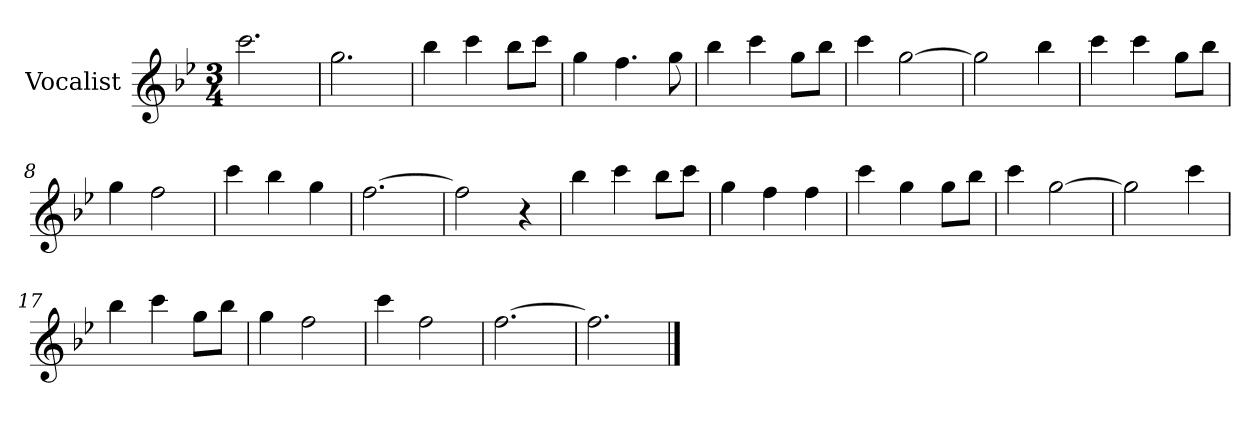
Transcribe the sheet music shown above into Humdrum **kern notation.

**kern
*part1
*staff1
*I"Vocalist
*k[b-e-]
*B-:
*M3/4
=
2.ccc
=1
2.gg
=2
4bb-
4ccc
8bb-L
8cccJ
=3
4gg
4.ff
8gg
=4
4bb-
4ccc
8ggL
8bb-J
=5
4ccc
[2gg
=6
2gg]
4bb-
=7
4ccc
4ccc
8ggL
8bb-J
=8
4gg
2ff
=9
4ccc
4bb-
4gg
=10
[2.ff
=11
2ff]
4r
=12
4bb-
4ccc
8bb-L
8cccJ
=13
4gg
4ff
4ff
=14
4ccc
4gg
8ggL
8bb-J
=15
4ccc
[2gg
=16
2gg]
4ccc
=17
4bb-
4ccc
8ggL
8bb-J
=18
4gg
2ff
=19
4ccc
2ff
=20
[2.ff
=21
2.ff]
==
*-
